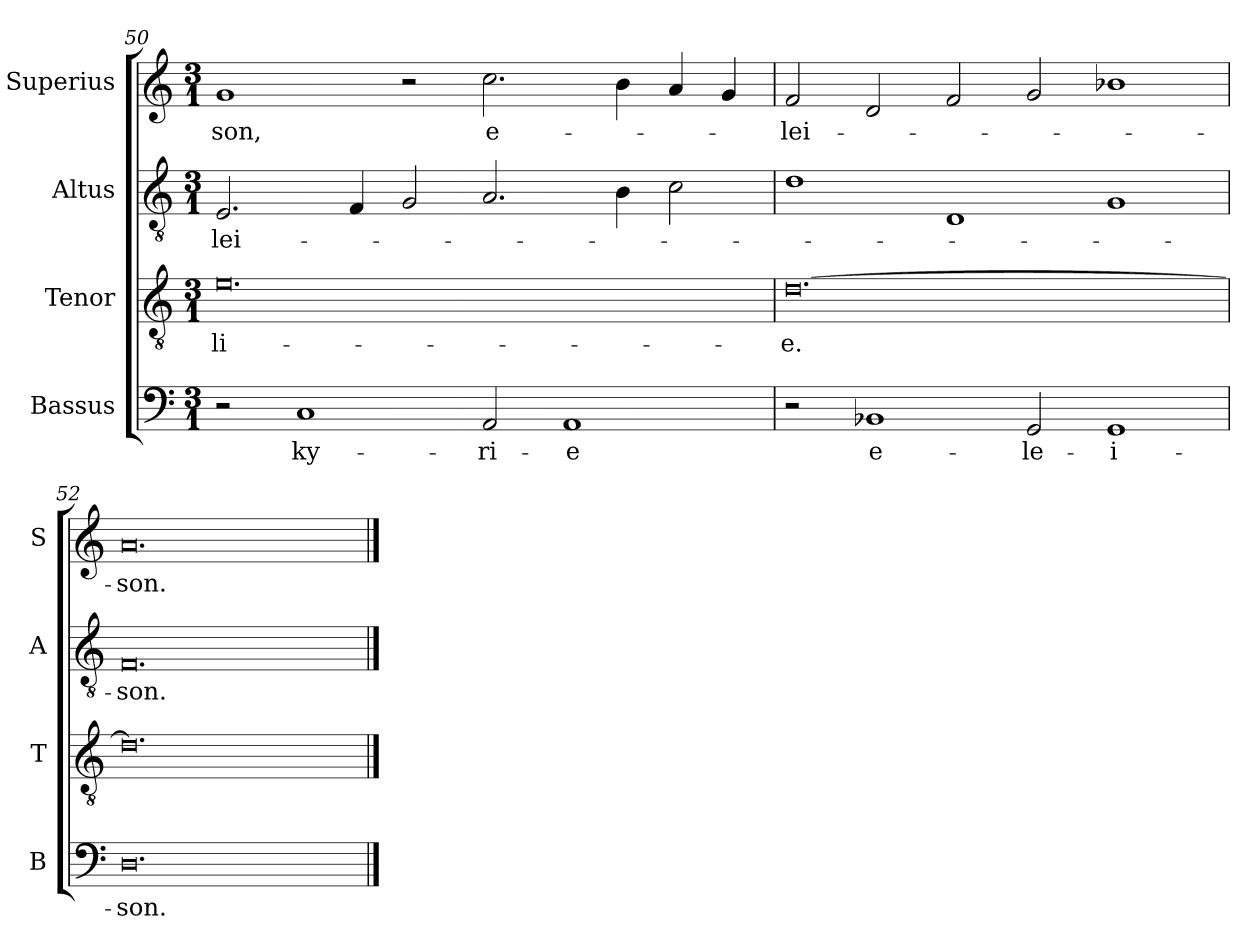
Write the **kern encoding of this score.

**kern	**text	**kern	**text	**kern	**text	**kern	**text
*part4	*part4	*part3	*part3	*part2	*part2	*part1	*part1
*staff4	*staff4	*staff3	*staff3	*staff2	*staff2	*staff1	*staff1
*I"Bassus	*	*I"Tenor	*	*I"Altus	*	*I"Superius	*
*I'B	*	*I'T	*	*I'A	*	*I'S	*
*clefF4	*	*clefGv2	*	*clefGv2	*	*clefG2	*
*k[]	*	*k[]	*	*k[]	*	*k[]	*
*M3/1	*	*M3/1	*	*M3/1	*	*M3/1	*
=50	=50	=50	=50	=50	=50	=50	=50
2r	.	0.e	-li-	2.E/	-lei-	1g	-son,
1C	ky-	.	.	.	.	.	.
.	.	.	.	4F/	.	.	.
.	.	.	.	2G/	.	2r	.
2AA/	-ri-	.	.	2.A/	.	2.cc\	e-
1AA	-e	.	.	.	.	.	.
.	.	.	.	4B\	.	4b\	.
.	.	.	.	2c\	.	4a/	.
.	.	.	.	.	.	4g/	.
=51	=51	=51	=51	=51	=51	=51	=51
2r	.	[0.d	-e.	1d	.	2f/	-lei-
1BB-X	e-	.	.	.	.	2d/	.
.	.	.	.	1D	.	2f/	.
2GG/	-le-	.	.	.	.	2g/	.
1GG	-i-	.	.	1G	.	1b-X	.
=52	=52	=52	=52	=52	=52	=52	=52
0.D	-son.	0.d]	.	0.F	-son.	0.a	-son.
==	==	==	==	==	==	==	==
*-	*-	*-	*-	*-	*-	*-	*-
